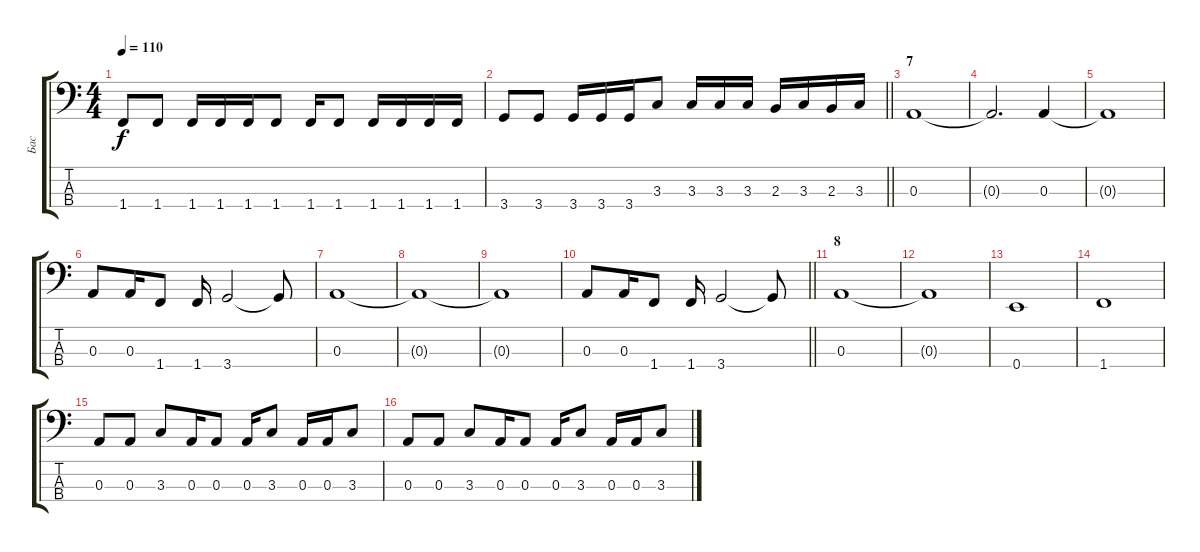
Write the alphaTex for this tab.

\track ("Бас" "Бас") {instrument electricbassfinger}
\staff {score tabs}
\tuning (G2 D2 A1 E1) {hide}
\ts (4 4)
\tempo 110
\clef f4
\ks c
1.4.8{dy f} 1.4.8 1.4.16 1.4.16 1.4.16 1.4.8 1.4.16 1.4.8 1.4.16 1.4.16 1.4.16 1.4.16 |
\barLineRight lightlight
3.4.8 3.4.8 3.4.16 3.4.16 3.4.16 3.3.8 3.3.16 3.3.16 3.3.16 2.3.16 3.3.16 2.3.16 3.3.16 |
\section ("" "7")
0.3.1 |
0.3{t}.2{d} 0.3.4 |
0.3{t}.1 |
0.3.8 0.3.16 1.4.8 1.4.16 3.4.2 3.4{t}.8 |
0.3.1 |
0.3{t}.1 |
0.3{t}.1 |
\barLineRight lightlight
0.3.8 0.3.16 1.4.8 1.4.16 3.4.2 3.4{t}.8 |
\section ("" "8")
0.3.1 |
0.3{t}.1 |
0.4.1 |
1.4.1 |
0.3.8 0.3.8 3.3.8 0.3.16 0.3.8 0.3.16 3.3.8 0.3.16 0.3.16 3.3.8 |
0.3.8 0.3.8 3.3.8 0.3.16 0.3.8 0.3.16 3.3.8 0.3.16 0.3.16 3.3.8
